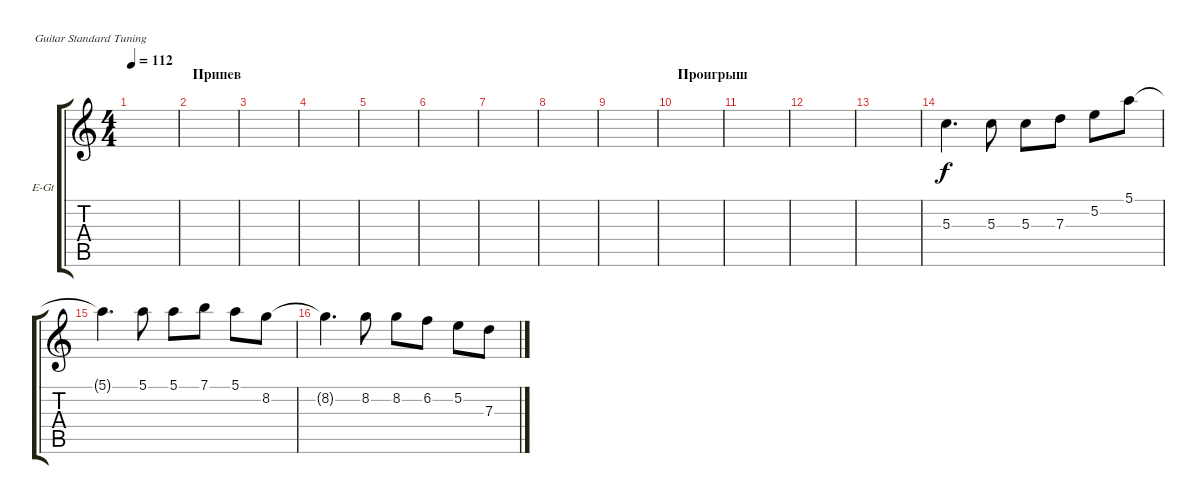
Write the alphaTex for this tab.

\defaultSystemsLayout 4
\bracketExtendMode groupsimilarinstruments
\firstSystemTrackNameOrientation horizontal
\otherSystemsTrackNameOrientation horizontal
\track ("Electric Guitar" "E-Gt") {instrument overdrivenguitar}
\staff {score tabs}
\tuning (E4 B3 G3 D3 A2 E2)
\ts (4 4)
\tempo 112
\clef g2
\ks c
|
\section ("" "Припев")
|
|
|
|
|
|
|
|
\section ("" "Проигрыш")
|
|
|
|
5.3.4{d} 5.3.8 5.3.8 7.3.8 5.2.8 5.1.8 |
5.1{t}.4{d} 5.1.8 5.1.8 7.1.8 5.1.8 8.2.8 |
8.2{t}.4{d} 8.2.8 8.2.8 6.2.8 5.2.8 7.3.8
